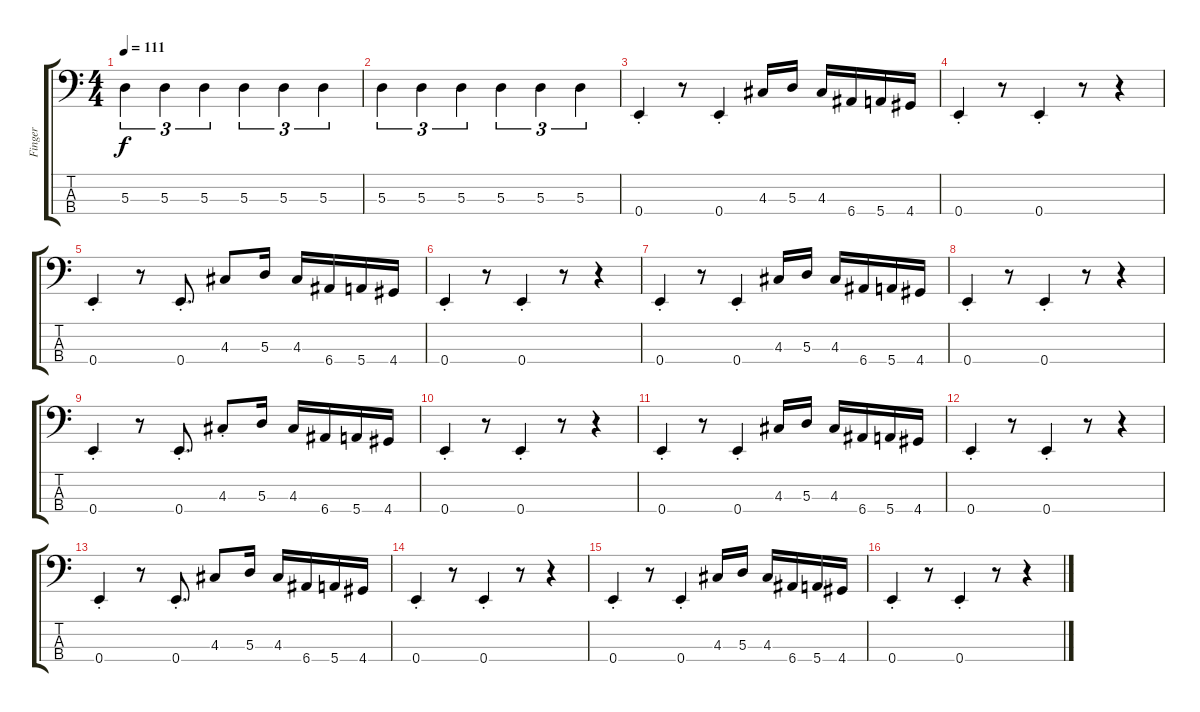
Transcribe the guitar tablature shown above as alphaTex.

\track ("Finger" "Finger") {instrument electricbassfinger}
\staff {score tabs}
\tuning (G2 D2 A1 E1) {hide}
\ts (4 4)
\tempo 111
\clef f4
\ks c
5.3.4{tu (3 2) dy f instrument electricbassfinger} 5.3.4{tu (3 2)} 5.3.4{tu (3 2)} 5.3.4{tu (3 2)} 5.3.4{tu (3 2)} 5.3.4{tu (3 2)} |
5.3.4{tu (3 2)} 5.3.4{tu (3 2)} 5.3.4{tu (3 2)} 5.3.4{tu (3 2)} 5.3.4{tu (3 2)} 5.3.4{tu (3 2)} |
0.4{st}.4 r.8 0.4{st}.4 4.3.16 5.3.16 4.3.16 6.4.16 5.4.16 4.4.16 |
0.4{st}.4 r.8 0.4{st}.4 r.8 r.4 |
0.4{st}.4 r.8 0.4{st}.8{d} 4.3.8 5.3.16 4.3.16 6.4.16 5.4.16 4.4.16 |
0.4{st}.4 r.8 0.4{st}.4 r.8 r.4 |
0.4{st}.4 r.8 0.4{st}.4 4.3.16 5.3.16 4.3.16 6.4.16 5.4.16 4.4.16 |
0.4{st}.4 r.8 0.4{st}.4 r.8 r.4 |
0.4{st}.4 r.8 0.4{st}.8{d} 4.3{st}.8 5.3.16 4.3.16 6.4.16 5.4.16 4.4.16 |
0.4{st}.4 r.8 0.4{st}.4 r.8 r.4 |
0.4{st}.4 r.8 0.4{st}.4 4.3.16 5.3.16 4.3.16 6.4.16 5.4.16 4.4.16 |
0.4{st}.4 r.8 0.4{st}.4 r.8 r.4 |
0.4{st}.4 r.8 0.4{st}.8{d} 4.3.8 5.3.16 4.3.16 6.4.16 5.4.16 4.4.16 |
0.4{st}.4 r.8 0.4{st}.4 r.8 r.4 |
0.4{st}.4 r.8 0.4{st}.4 4.3.16 5.3.16 4.3.16 6.4.16 5.4.16 4.4.16 |
0.4{st}.4 r.8 0.4{st}.4 r.8 r.4
